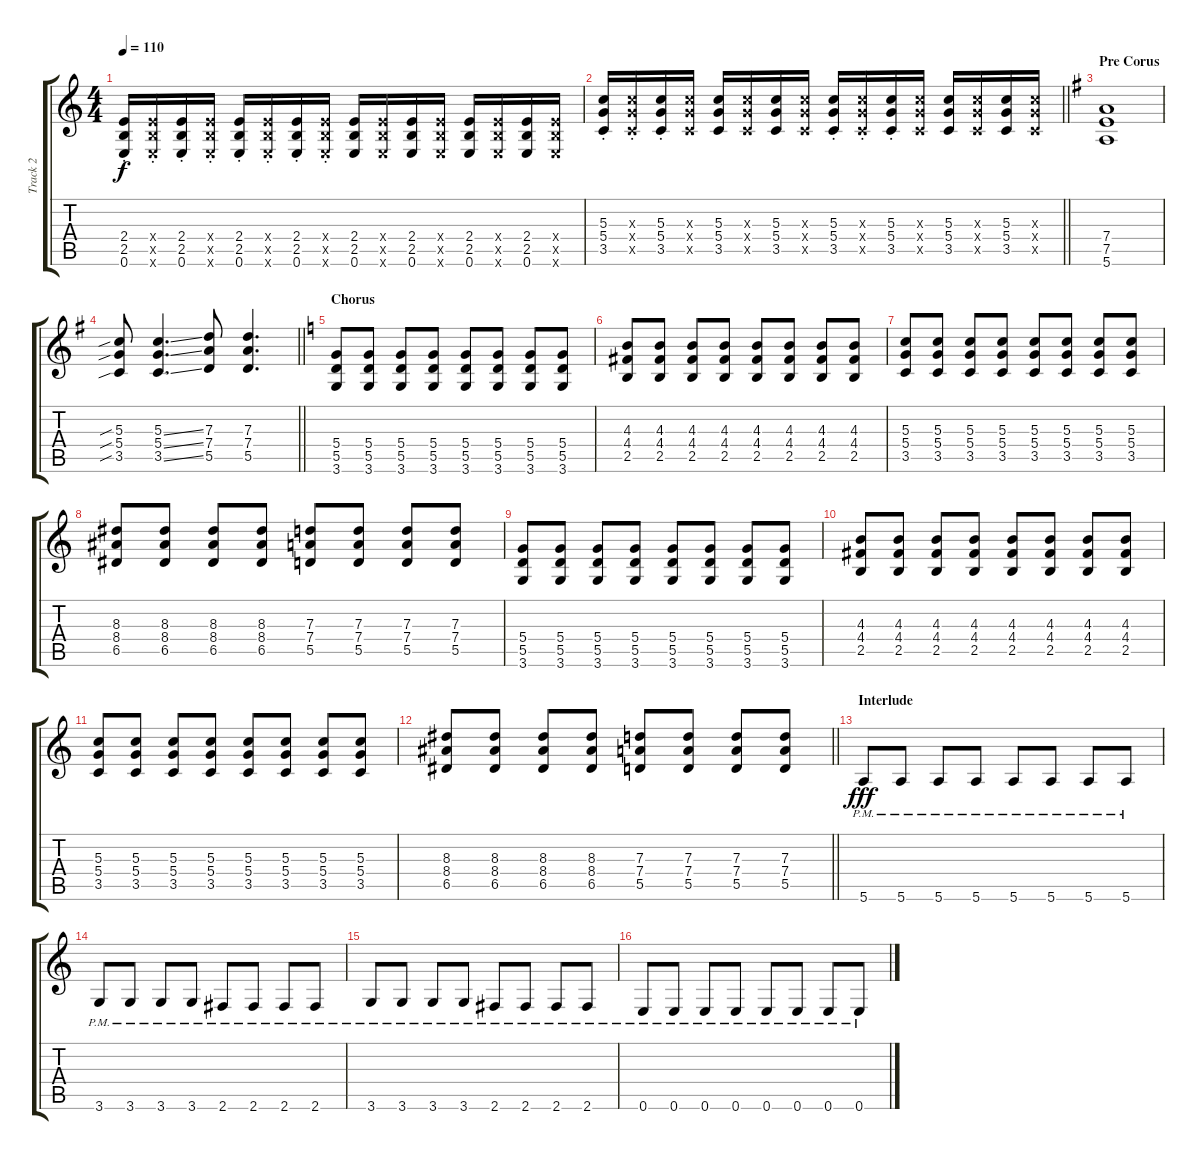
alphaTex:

\track ("Track 2" "Track 2") {instrument overdrivenguitar}
\staff {score tabs}
\tuning (E4 B3 G3 D3 A2 E2) {hide}
\ts (4 4)
\tempo 110
\clef g2
\ks c
(2.4{st} 2.5{st} 0.6{st}).16{dy f} (2.4{st x} 2.5{st x} 0.6{st x}).16 (2.4{st} 2.5{st} 0.6{st}).16 (2.4{st x} 2.5{st x} 0.6{st x}).16 (2.4{st} 2.5{st} 0.6{st}).16 (2.4{st x} 2.5{st x} 0.6{st x}).16 (2.4{st} 2.5{st} 0.6{st}).16 (2.4{st x} 2.5{st x} 0.6{st x}).16 (2.4 2.5 0.6).16 (2.4{x} 2.5{x} 0.6{x}).16 (2.4 2.5 0.6).16 (2.4{x} 2.5{x} 0.6{x}).16 (2.4 2.5 0.6).16 (2.4{x} 2.5{x} 0.6{x}).16 (2.4 2.5 0.6).16 (2.4{x} 2.5{x} 0.6{x}).16 |
\barLineRight lightlight
(5.3{st} 5.4{st} 3.5{st}).16 (5.3{st x} 5.4{st x} 3.5{st x}).16 (5.3{st} 5.4{st} 3.5{st}).16 (5.3{x} 5.4{x} 3.5{x}).16 (5.3 5.4 3.5).16 (5.3{x} 5.4{x} 3.5{x}).16 (5.3 5.4 3.5).16 (5.3{x} 5.4{x} 3.5{x}).16 (5.3{st} 5.4{st} 3.5{st}).16 (5.3{st x} 5.4{st x} 3.5{st x}).16 (5.3{st} 5.4{st} 3.5{st}).16 (5.3{x} 5.4{x} 3.5{x}).16 (5.3 5.4 3.5).16 (5.3{x} 5.4{x} 3.5{x}).16 (5.3 5.4 3.5).16 (5.3{x} 5.4{x} 3.5{x}).16 |
\section ("" "Pre Corus")
\ks g
(7.4 7.5 5.6).1 |
\barLineRight lightlight
(5.3{sib} 5.4{sib} 3.5{sib}).8 (5.3{ss} 5.4{ss} 3.5{ss}).4{d} (7.3 7.4 5.5).8 (7.3 7.4 5.5).4{d} |
\section ("" "Chorus")
\ks c
(5.4 5.5 3.6).8 (5.4 5.5 3.6).8 (5.4 5.5 3.6).8 (5.4 5.5 3.6).8 (5.4 5.5 3.6).8 (5.4 5.5 3.6).8 (5.4 5.5 3.6).8 (5.4 5.5 3.6).8 |
(4.3 4.4 2.5).8 (4.3 4.4 2.5).8 (4.3 4.4 2.5).8 (4.3 4.4 2.5).8 (4.3 4.4 2.5).8 (4.3 4.4 2.5).8 (4.3 4.4 2.5).8 (4.3 4.4 2.5).8 |
(5.3 5.4 3.5).8 (5.3 5.4 3.5).8 (5.3 5.4 3.5).8 (5.3 5.4 3.5).8 (5.3 5.4 3.5).8 (5.3 5.4 3.5).8 (5.3 5.4 3.5).8 (5.3 5.4 3.5).8 |
(8.3 8.4 6.5).8 (8.3 8.4 6.5).8 (8.3 8.4 6.5).8 (8.3 8.4 6.5).8 (7.3 7.4 5.5).8 (7.3 7.4 5.5).8 (7.3 7.4 5.5).8 (7.3 7.4 5.5).8 |
(5.4 5.5 3.6).8 (5.4 5.5 3.6).8 (5.4 5.5 3.6).8 (5.4 5.5 3.6).8 (5.4 5.5 3.6).8 (5.4 5.5 3.6).8 (5.4 5.5 3.6).8 (5.4 5.5 3.6).8 |
(4.3 4.4 2.5).8 (4.3 4.4 2.5).8 (4.3 4.4 2.5).8 (4.3 4.4 2.5).8 (4.3 4.4 2.5).8 (4.3 4.4 2.5).8 (4.3 4.4 2.5).8 (4.3 4.4 2.5).8 |
(5.3 5.4 3.5).8 (5.3 5.4 3.5).8 (5.3 5.4 3.5).8 (5.3 5.4 3.5).8 (5.3 5.4 3.5).8 (5.3 5.4 3.5).8 (5.3 5.4 3.5).8 (5.3 5.4 3.5).8 |
\barLineRight lightlight
(8.3 8.4 6.5).8 (8.3 8.4 6.5).8 (8.3 8.4 6.5).8 (8.3 8.4 6.5).8 (7.3 7.4 5.5).8 (7.3 7.4 5.5).8 (7.3 7.4 5.5).8 (7.3 7.4 5.5).8 |
\section ("" "Interlude")
5.6{pm}.8{dy fff} 5.6{pm}.8 5.6{pm}.8 5.6{pm}.8 5.6{pm}.8 5.6{pm}.8 5.6{pm}.8 5.6{pm}.8 |
3.6{pm}.8 3.6{pm}.8 3.6{pm}.8 3.6{pm}.8 2.6{pm}.8 2.6{pm}.8 2.6{pm}.8 2.6{pm}.8 |
3.6{pm}.8 3.6{pm}.8 3.6{pm}.8 3.6{pm}.8 2.6{pm}.8 2.6{pm}.8 2.6{pm}.8 2.6{pm}.8 |
0.6{pm}.8 0.6{pm}.8 0.6{pm}.8 0.6{pm}.8 0.6{pm}.8 0.6{pm}.8 0.6{pm}.8 0.6{pm}.8
